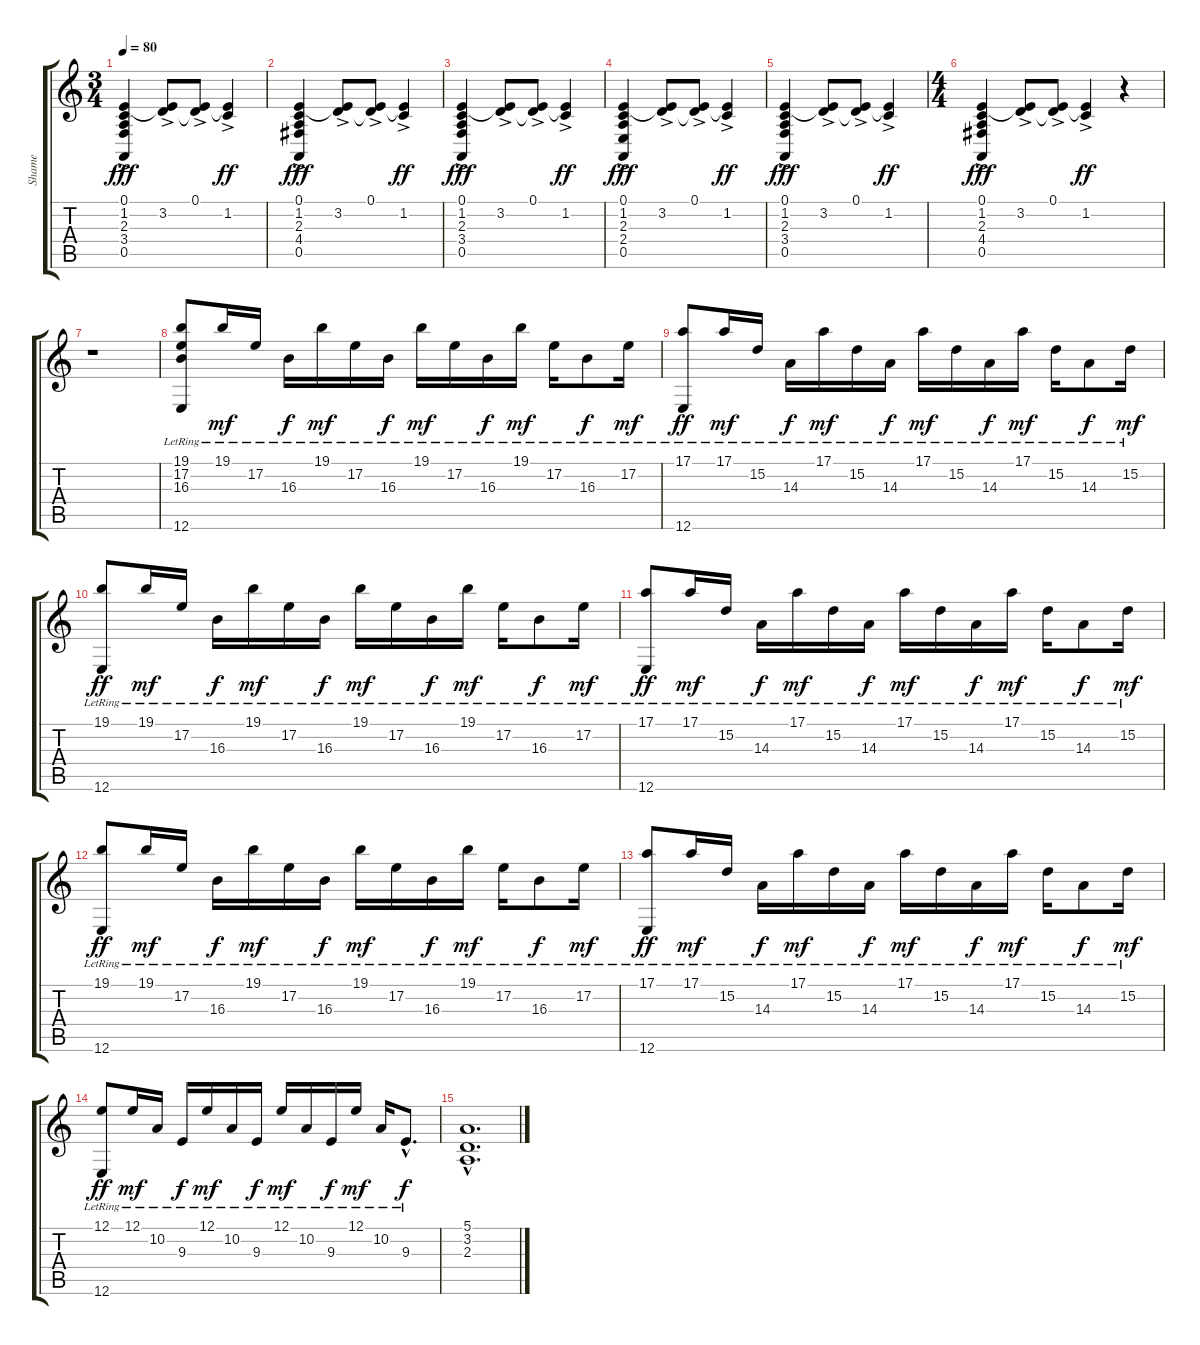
\track ("Shame" "Shame") {instrument acousticgrandpiano}
\staff {score tabs}
\tuning (E4 B3 G3 D3 A2 E2) {hide}
\ts (3 4)
\tempo 80
\clef g2
\ks c
(0.1{ac} 1.2 2.3 3.4 0.5).4{dy fff} (0.1{t} 3.2{ac}).8 (0.1{ac} 3.2{t}).8 (0.1{t} 1.2{ac}).4{dy ff} |
(0.1{ac} 1.2 2.3 4.4 0.5).4{dy fff} (0.1{t} 3.2{ac}).8 (0.1{ac} 3.2{t}).8 (0.1{t} 1.2{ac}).4{dy ff} |
(0.1{ac} 1.2 2.3 3.4 0.5).4{dy fff volume 8} (0.1{t} 3.2{ac}).8 (0.1{ac} 3.2{t}).8 (0.1{t} 1.2{ac}).4{dy ff} |
(0.1{ac} 1.2 2.3 2.4 0.5).4{dy fff volume 6} (0.1{t} 3.2{ac}).8 (0.1{ac} 3.2{t}).8 (0.1{t} 1.2{ac}).4{dy ff} |
(0.1{ac} 1.2 2.3 3.4 0.5).4{dy fff volume 4} (0.1{t} 3.2{ac}).8 (0.1{ac} 3.2{t}).8 (0.1{t} 1.2{ac}).4{dy ff} |
\ts (4 4)
(0.1{ac} 1.2 2.3 4.4 0.5).4{dy fff volume 2} (0.1{t} 3.2{ac}).8 (0.1{ac} 3.2{t}).8 (0.1{t} 1.2{ac}).4{dy ff} r.4 |
r.1 |
(19.1 17.2 16.3 12.6{lr}).8{volume 6} 19.1{lr}.16{dy mf} 17.2{lr}.16 16.3{lr}.16{dy f} 19.1{lr}.16{dy mf} 17.2{lr}.16 16.3{lr}.16{dy f} 19.1{lr}.16{dy mf} 17.2{lr}.16 16.3{lr}.16{dy f} 19.1{lr}.16{dy mf} 17.2{lr}.16 16.3{lr}.8{dy f} 17.2{lr}.16{dy mf} |
(17.1 12.6{lr}).8{dy ff volume 7} 17.1{lr}.16{dy mf} 15.2{lr}.16 14.3{lr}.16{dy f} 17.1{lr}.16{dy mf} 15.2{lr}.16 14.3{lr}.16{dy f} 17.1{lr}.16{dy mf} 15.2{lr}.16 14.3{lr}.16{dy f} 17.1{lr}.16{dy mf} 15.2{lr}.16 14.3{lr}.8{dy f} 15.2{lr}.16{dy mf} |
(19.1 12.6{lr}).8{dy ff volume 8} 19.1{lr}.16{dy mf} 17.2{lr}.16 16.3{lr}.16{dy f} 19.1{lr}.16{dy mf} 17.2{lr}.16 16.3{lr}.16{dy f} 19.1{lr}.16{dy mf} 17.2{lr}.16 16.3{lr}.16{dy f} 19.1{lr}.16{dy mf} 17.2{lr}.16 16.3{lr}.8{dy f} 17.2{lr}.16{dy mf} |
(17.1 12.6{lr}).8{dy ff} 17.1{lr}.16{dy mf} 15.2{lr}.16 14.3{lr}.16{dy f} 17.1{lr}.16{dy mf} 15.2{lr}.16 14.3{lr}.16{dy f} 17.1{lr}.16{dy mf} 15.2{lr}.16 14.3{lr}.16{dy f} 17.1{lr}.16{dy mf} 15.2{lr}.16 14.3{lr}.8{dy f} 15.2{lr}.16{dy mf} |
(19.1 12.6{lr}).8{dy ff volume 6} 19.1{lr}.16{dy mf} 17.2{lr}.16 16.3{lr}.16{dy f} 19.1{lr}.16{dy mf} 17.2{lr}.16 16.3{lr}.16{dy f} 19.1{lr}.16{dy mf} 17.2{lr}.16 16.3{lr}.16{dy f} 19.1{lr}.16{dy mf} 17.2{lr}.16 16.3{lr}.8{dy f} 17.2{lr}.16{dy mf} |
(17.1 12.6{lr}).8{dy ff volume 4} 17.1{lr}.16{dy mf} 15.2{lr}.16 14.3{lr}.16{dy f} 17.1{lr}.16{dy mf} 15.2{lr}.16 14.3{lr}.16{dy f} 17.1{lr}.16{dy mf} 15.2{lr}.16 14.3{lr}.16{dy f} 17.1{lr}.16{dy mf} 15.2{lr}.16 14.3{lr}.8{dy f} 15.2{lr}.16{dy mf} |
(12.1 12.6{lr}).8{dy ff} 12.1{lr}.16{dy mf} 10.2{lr}.16 9.3{lr}.16{dy f} 12.1{lr}.16{dy mf} 10.2{lr}.16 9.3{lr}.16{dy f} 12.1{lr}.16{dy mf} 10.2{lr}.16 9.3{lr}.16{dy f} 12.1{lr}.16{dy mf} 10.2{lr}.16 9.3{hac lr}.8{d dy f} |
(5.1{hac} 3.2{hac} 2.3{hac}).1{d}
